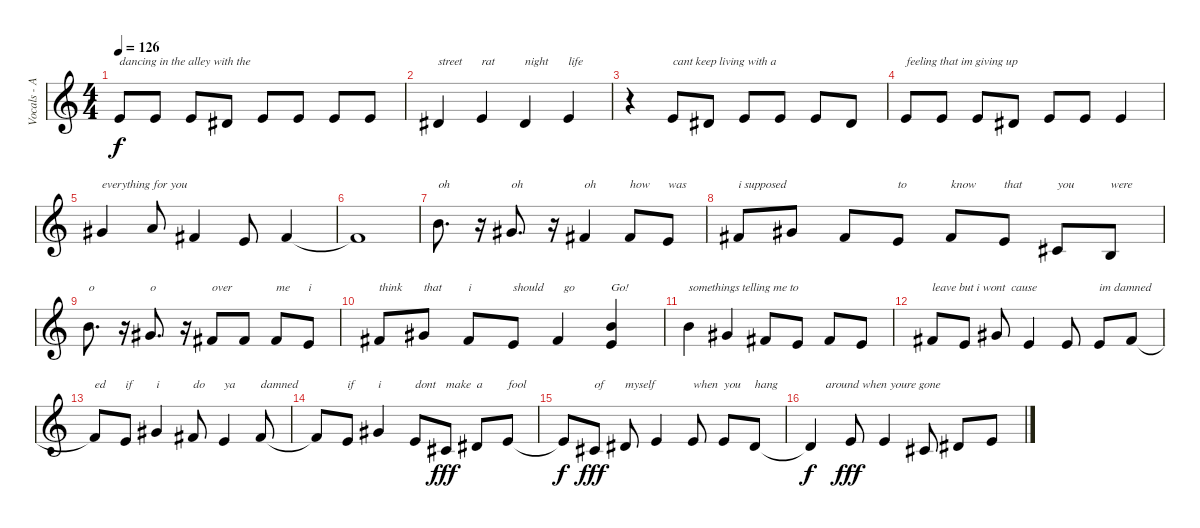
\track ("Vocals - Alex" "Vocals - A") {instrument oboe}
\staff {score}
\tuning (E4 B3 G3 D3 A2 E2) {hide}
\ts (4 4)
\tempo 126
\clef g2
\ks c
0.1.8{txt "dancing in the alley with the" dy f} 0.1.8 0.1.8 4.2.8 0.1.8 0.1.8 0.1.8 0.1.8 |
4.2.4{txt "street"} 0.1.4{txt "rat"} 4.2.4{txt "night"} 0.1.4{txt "life"} |
r.4 0.1.8{txt "cant keep living with a"} 4.2.8 0.1.8 0.1.8 0.1.8 4.2.8 |
0.1.8{txt "feeling that im giving up"} 0.1.8 0.1.8 4.2.8 0.1.8 0.1.8 0.1.4 |
4.1.4{txt "everything for you"} 5.1.8 2.1.4 0.1.8 2.1.4 |
2.1{t}.1 |
7.1.8{d txt "oh "} r.16 9.2.8{d txt "oh"} r.16 7.2.4{txt "oh"} 7.2.8{txt "how "} 5.2.8{txt "was"} |
7.2.8{txt "i supposed"} 4.1.8 2.1.8 0.1.8{txt "to"} 2.1.8{txt "know"} 0.1.8{txt "that"} 2.2.8{txt "you"} 0.2.8{txt "were"} |
7.1.8{d txt "o "} r.16 4.1.8{d txt "o"} r.16 2.1.8{txt "over"} 2.1.8 2.1.8{txt "me "} 0.1.8{txt "i"} |
7.2.8{txt "think"} 4.1.8{txt "that"} 2.1.8{txt "i"} 0.1.8{txt "should "} 2.1.4{txt "  go"} (7.1 5.2).4{txt "Go!"} |
7.1.4{txt "somethings telling me to "} 4.1.4 2.1.8 0.1.8 2.1.8 0.1.8 |
2.1.8{txt "leave but i wont  cause"} 0.1.8 4.1.8 0.1.4 0.1.8 0.1.8{txt "im damned"} 2.1.8 |
2.1{t}.8{txt "ed"} 0.1.8{txt "if"} 4.1.4{txt "i"} 2.1.8{txt "do"} 0.1.4{txt "ya"} 2.1.8{txt "damned"} |
2.1{t}.8 0.1.8{txt "if"} 4.1.4{txt "i"} 0.1.8{txt "dont"} 2.2.8{txt "make" dy fff} 4.2.8{txt "a"} 0.1.8{txt "fool"} |
0.1{t}.8{dy f} 2.2.8{txt "of" dy fff} 4.2.8{txt "myself"} 0.1.4 0.1.8{txt "when"} 0.1.8{txt "you"} 4.2.8{txt "hang"} |
4.2{t}.4{txt "     around when youre gone" dy f} 0.1.8{dy fff} 0.1.4 2.2.8 4.2.8 0.1.8
